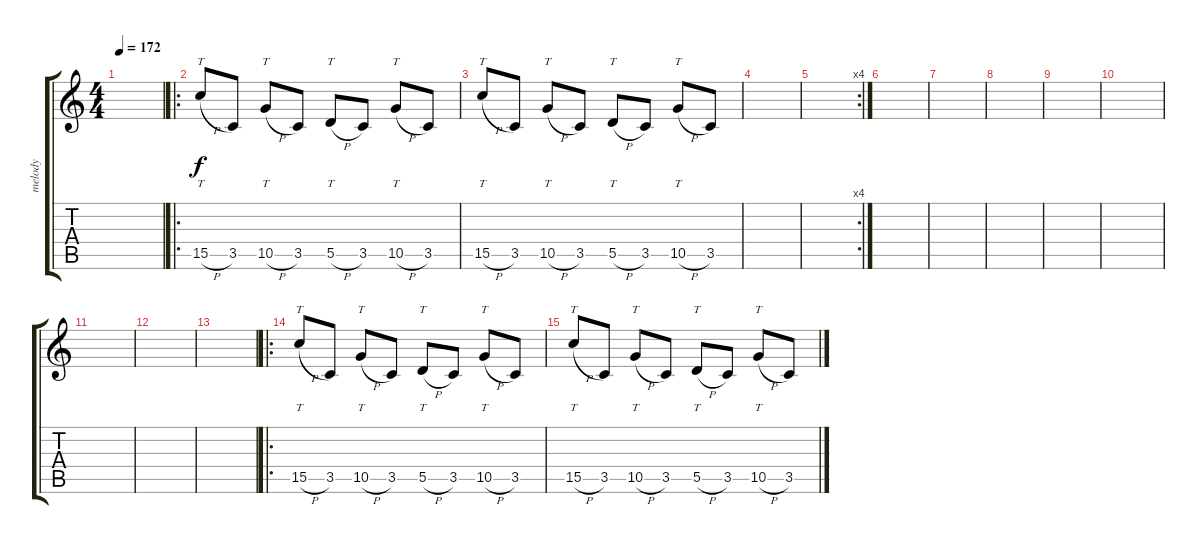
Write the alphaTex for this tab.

\track ("melody" "melody") {instrument overdrivenguitar}
\staff {score tabs}
\tuning (E4 B3 G3 D3 A2 E2) {hide}
\ts (4 4)
\tempo 172
\clef g2
\ks c
|
\ro
15.5{h}.8{tt} 3.5.8 10.5{h}.8{tt} 3.5.8 5.5{h}.8{tt} 3.5.8 10.5{h}.8{tt} 3.5.8 |
15.5{h}.8{tt} 3.5.8 10.5{h}.8{tt} 3.5.8 5.5{h}.8{tt} 3.5.8 10.5{h}.8{tt} 3.5.8 |
|
\rc 4
|
|
|
|
|
|
|
|
|
\ro
15.5{h}.8{tt} 3.5.8 10.5{h}.8{tt} 3.5.8 5.5{h}.8{tt} 3.5.8 10.5{h}.8{tt} 3.5.8 |
15.5{h}.8{tt} 3.5.8 10.5{h}.8{tt} 3.5.8 5.5{h}.8{tt} 3.5.8 10.5{h}.8{tt} 3.5.8
